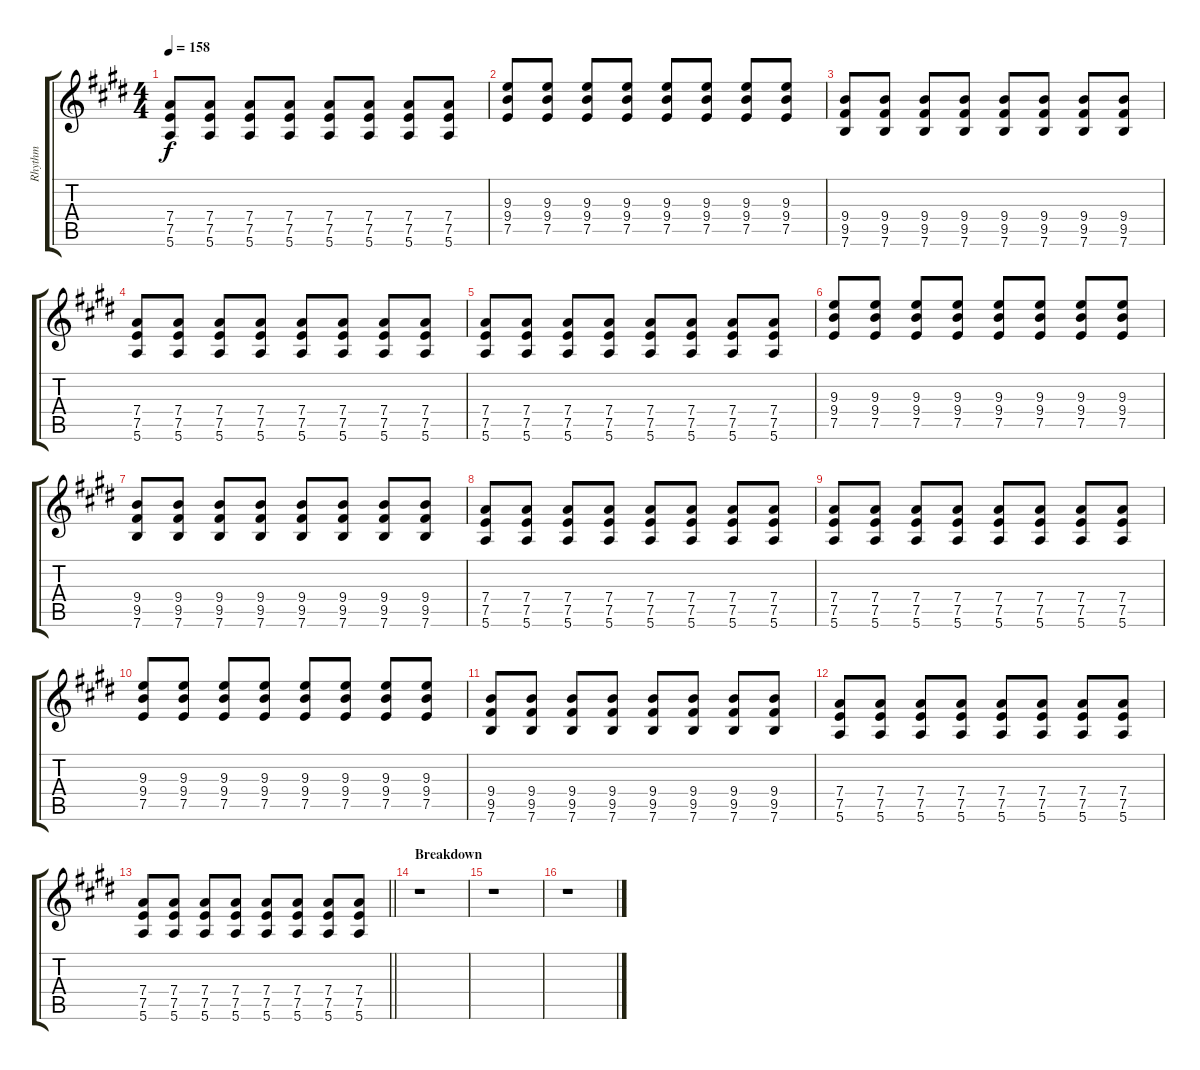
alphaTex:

\track ("Rhythm" "Rhythm") {instrument overdrivenguitar}
\staff {score tabs}
\tuning (E4 B3 G3 D3 A2 E2) {hide}
\ts (4 4)
\tempo 158
\clef g2
\ks e
(7.4 7.5 5.6).8{dy f} (7.4 7.5 5.6).8 (7.4 7.5 5.6).8 (7.4 7.5 5.6).8 (7.4 7.5 5.6).8 (7.4 7.5 5.6).8 (7.4 7.5 5.6).8 (7.4 7.5 5.6).8 |
(9.3 9.4 7.5).8 (9.3 9.4 7.5).8 (9.3 9.4 7.5).8 (9.3 9.4 7.5).8 (9.3 9.4 7.5).8 (9.3 9.4 7.5).8 (9.3 9.4 7.5).8 (9.3 9.4 7.5).8 |
(9.4 9.5 7.6).8 (9.4 9.5 7.6).8 (9.4 9.5 7.6).8 (9.4 9.5 7.6).8 (9.4 9.5 7.6).8 (9.4 9.5 7.6).8 (9.4 9.5 7.6).8 (9.4 9.5 7.6).8 |
(7.4 7.5 5.6).8 (7.4 7.5 5.6).8 (7.4 7.5 5.6).8 (7.4 7.5 5.6).8 (7.4 7.5 5.6).8 (7.4 7.5 5.6).8 (7.4 7.5 5.6).8 (7.4 7.5 5.6).8 |
(7.4 7.5 5.6).8 (7.4 7.5 5.6).8 (7.4 7.5 5.6).8 (7.4 7.5 5.6).8 (7.4 7.5 5.6).8 (7.4 7.5 5.6).8 (7.4 7.5 5.6).8 (7.4 7.5 5.6).8 |
(9.3 9.4 7.5).8 (9.3 9.4 7.5).8 (9.3 9.4 7.5).8 (9.3 9.4 7.5).8 (9.3 9.4 7.5).8 (9.3 9.4 7.5).8 (9.3 9.4 7.5).8 (9.3 9.4 7.5).8 |
(9.4 9.5 7.6).8 (9.4 9.5 7.6).8 (9.4 9.5 7.6).8 (9.4 9.5 7.6).8 (9.4 9.5 7.6).8 (9.4 9.5 7.6).8 (9.4 9.5 7.6).8 (9.4 9.5 7.6).8 |
(7.4 7.5 5.6).8 (7.4 7.5 5.6).8 (7.4 7.5 5.6).8 (7.4 7.5 5.6).8 (7.4 7.5 5.6).8 (7.4 7.5 5.6).8 (7.4 7.5 5.6).8 (7.4 7.5 5.6).8 |
(7.4 7.5 5.6).8 (7.4 7.5 5.6).8 (7.4 7.5 5.6).8 (7.4 7.5 5.6).8 (7.4 7.5 5.6).8 (7.4 7.5 5.6).8 (7.4 7.5 5.6).8 (7.4 7.5 5.6).8 |
(9.3 9.4 7.5).8 (9.3 9.4 7.5).8 (9.3 9.4 7.5).8 (9.3 9.4 7.5).8 (9.3 9.4 7.5).8 (9.3 9.4 7.5).8 (9.3 9.4 7.5).8 (9.3 9.4 7.5).8 |
(9.4 9.5 7.6).8 (9.4 9.5 7.6).8 (9.4 9.5 7.6).8 (9.4 9.5 7.6).8 (9.4 9.5 7.6).8 (9.4 9.5 7.6).8 (9.4 9.5 7.6).8 (9.4 9.5 7.6).8 |
(7.4 7.5 5.6).8 (7.4 7.5 5.6).8 (7.4 7.5 5.6).8 (7.4 7.5 5.6).8 (7.4 7.5 5.6).8 (7.4 7.5 5.6).8 (7.4 7.5 5.6).8 (7.4 7.5 5.6).8 |
\barLineRight lightlight
(7.4 7.5 5.6).8 (7.4 7.5 5.6).8 (7.4 7.5 5.6).8 (7.4 7.5 5.6).8 (7.4 7.5 5.6).8 (7.4 7.5 5.6).8 (7.4 7.5 5.6).8 (7.4 7.5 5.6).8 |
\section ("" "Breakdown")
r.1 |
r.1 |
r.1
